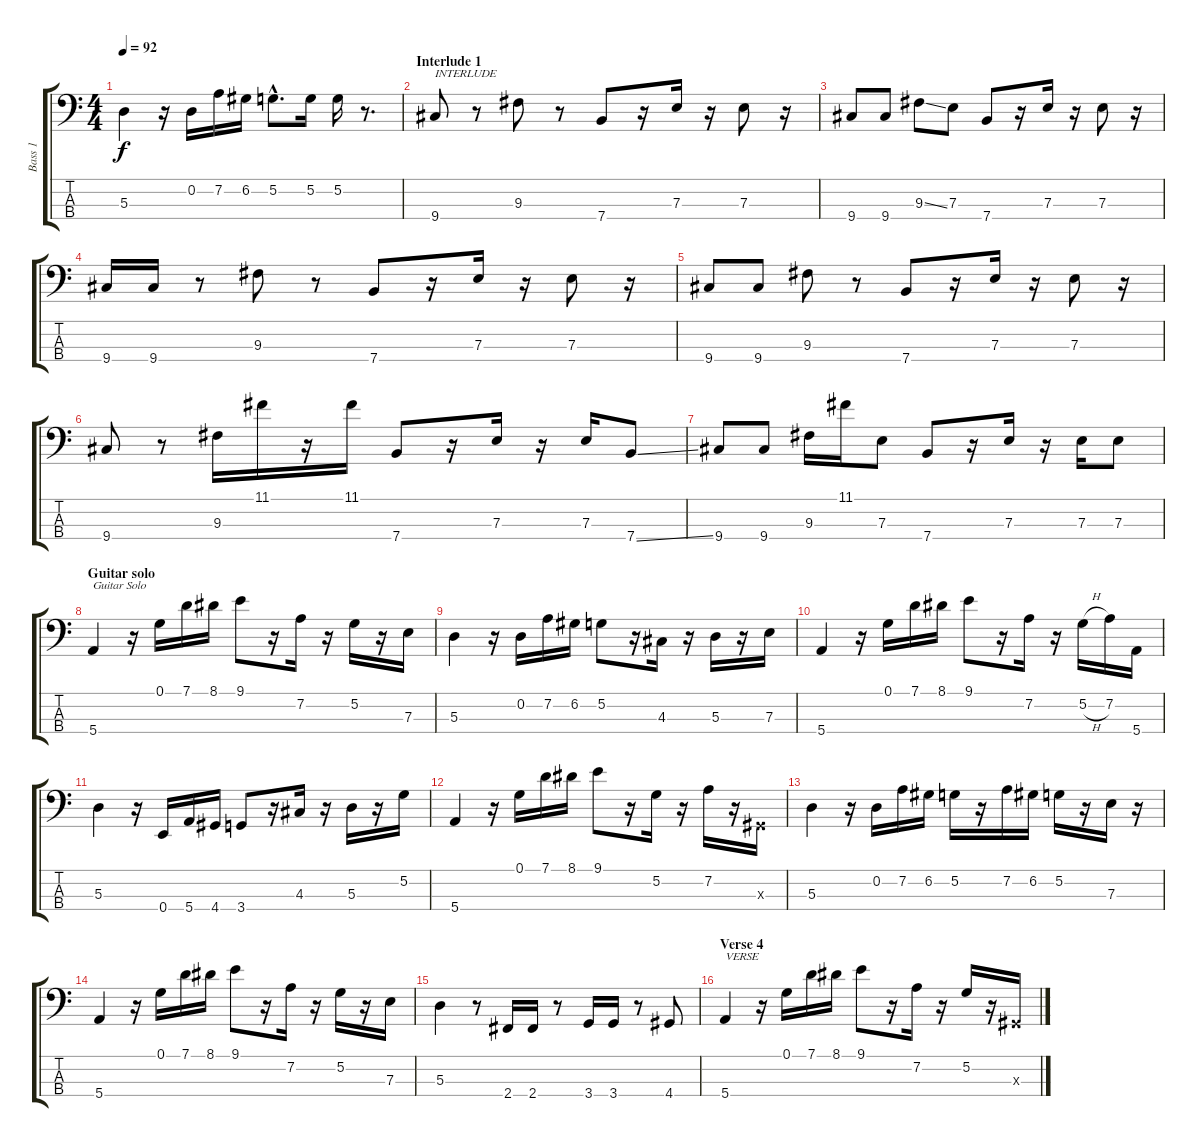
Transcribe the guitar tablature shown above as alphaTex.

\track ("Bass 1" "Bass 1") {instrument electricbassfinger}
\staff {score tabs}
\tuning (G2 D2 A1 E1) {hide}
\ts (4 4)
\tempo 92
\clef f4
\ks c
5.3.4{dy f} r.16 0.2.16 7.2.16 6.2.16 5.2{hac}.8{d} 5.2.16 5.2.16 r.8{d} |
\section ("" "Interlude 1")
9.4.8{txt "INTERLUDE"} r.8 9.3.8 r.8 7.4.8 r.16 7.3.16 r.16 7.3.8 r.16 |
9.4.8 9.4.8 9.3{ss}.8 7.3.8 7.4.8 r.16 7.3.16 r.16 7.3.8 r.16 |
9.4.16 9.4.16 r.8 9.3.8 r.8 7.4.8 r.16 7.3.16 r.16 7.3.8 r.16 |
9.4.8 9.4.8 9.3.8 r.8 7.4.8 r.16 7.3.16 r.16 7.3.8 r.16 |
9.4.8 r.8 9.3.16 11.1.16 r.16 11.1.16 7.4.8 r.16 7.3.16 r.16 7.3.16 7.4{ss}.8 |
9.4.8 9.4.8 9.3.16 11.1.16 7.3.8 7.4.8 r.16 7.3.16 r.16 7.3.16 7.3.8 |
\section ("" "Guitar solo")
5.4.4{txt "Guitar Solo"} r.16 0.1.16 7.1.16 8.1.16 9.1.8 r.16 7.2.16 r.16 5.2.16 r.16 7.3.16 |
5.3.4 r.16 0.2.16 7.2.16 6.2.16 5.2.8 r.16 4.3.16 r.16 5.3.16 r.16 7.3.16 |
5.4.4 r.16 0.1.16 7.1.16 8.1.16 9.1.8 r.16 7.2.16 r.16 5.2{h}.16 7.2.16 5.4.16 |
5.3.4 r.16 0.4.16 5.4.16 4.4.16 3.4.8 r.16 4.3.16 r.16 5.3.16 r.16 5.2.16 |
5.4.4 r.16 0.1.16 7.1.16 8.1.16 9.1.8 r.16 5.2.16 r.16 7.2.16 r.16 -1.3{x}.16 |
5.3.4 r.16 0.2.16 7.2.16 6.2.16 5.2.16 r.16 7.2.16 6.2.16 5.2.16 r.16 7.3.16 r.16 |
5.4.4 r.16 0.1.16 7.1.16 8.1.16 9.1.8 r.16 7.2.16 r.16 5.2.16 r.16 7.3.16 |
5.3.4 r.8 2.4.16 2.4.16 r.8 3.4.16 3.4.16 r.8 4.4.8 |
\section ("" "Verse 4")
5.4.4{txt "VERSE"} r.16 0.1.16 7.1.16 8.1.16 9.1.8 r.16 7.2.16 r.16 5.2.16 r.16 -1.3{x}.16
